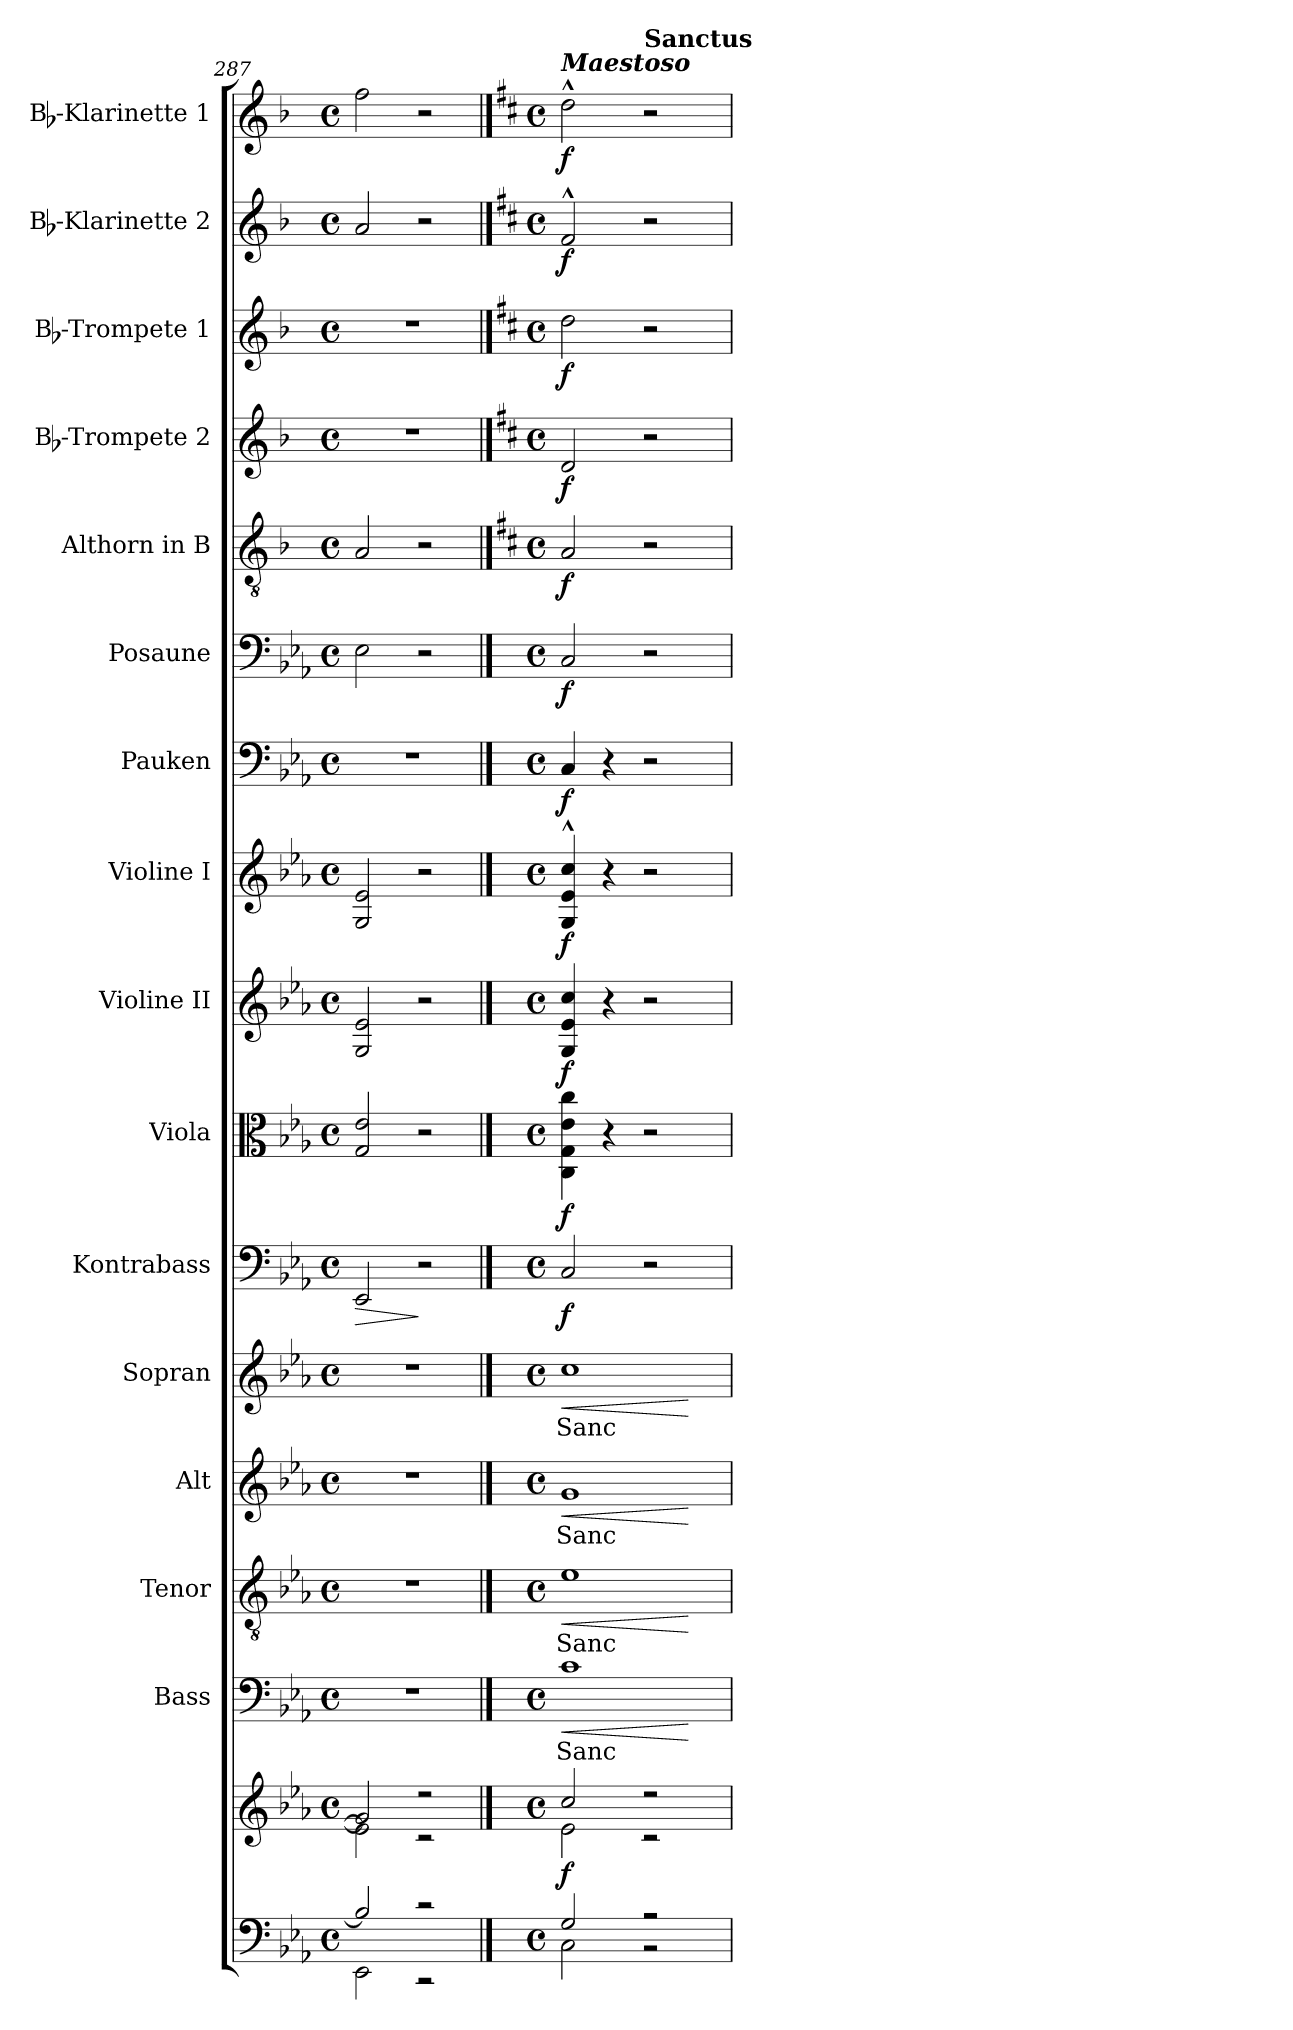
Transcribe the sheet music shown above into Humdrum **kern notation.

**kern	**kern	**dynam	**kern	**text	**dynam	**kern	**text	**dynam	**kern	**text	**dynam	**kern	**text	**dynam	**kern	**dynam	**kern	**dynam	**kern	**dynam	**kern	**dynam	**kern	**dynam	**kern	**dynam	**kern	**dynam	**kern	**dynam	**kern	**dynam	**kern	**dynam	**kern	**dynam
*part16	*part16	*part16	*part15	*part15	*part15	*part14	*part14	*part14	*part13	*part13	*part13	*part12	*part12	*part12	*part11	*part11	*part10	*part10	*part9	*part9	*part8	*part8	*part7	*part7	*part6	*part6	*part5	*part5	*part4	*part4	*part3	*part3	*part2	*part2	*part1	*part1
*staff17	*staff16	*staff16/17	*staff15	*staff15	*staff15	*staff14	*staff14	*staff14	*staff13	*staff13	*staff13	*staff12	*staff12	*staff12	*staff11	*staff11	*staff10	*staff10	*staff9	*staff9	*staff8	*staff8	*staff7	*staff7	*staff6	*staff6	*staff5	*staff5	*staff4	*staff4	*staff3	*staff3	*staff2	*staff2	*staff1	*staff1
*	*	*	*I"Bass	*	*	*I"Tenor	*	*	*I"Alt	*	*	*I"Sopran	*	*	*I"Kontrabass	*	*I"Viola	*	*I"Violine II	*	*I"Violine I	*	*I"Pauken	*	*I"Posaune	*	*I"Althorn in B	*	*I"Bb-Trompete 2	*	*I"Bb-Trompete 1	*	*I"Bb-Klarinette 2	*	*I"Bb-Klarinette 1	*
*	*	*	*I'B.	*	*	*I'T.	*	*	*I'A.	*	*	*I'S.	*	*	*I'Kb.	*	*I'Vla.	*	*I'Vl. II	*	*I'Vl. I	*	*I'Pk.	*	*I'Pos.	*	*	*	*I'Bb Trp. 2	*	*I'Bb Trp. 1	*	*I'Bb Kl. 2	*	*I'Bb Kl. 1	*
*clefF4	*clefG2	*	*clefF4	*	*	*clefGv2	*	*	*clefG2	*	*	*clefG2	*	*	*clefF4	*	*clefC3	*	*clefG2	*	*clefG2	*	*clefF4	*	*clefF4	*	*clefGv2	*	*clefG2	*	*clefG2	*	*clefG2	*	*clefG2	*
*	*	*	*	*	*	*	*	*	*	*	*	*	*	*	*ITrd7c12	*	*	*	*	*	*	*	*	*	*	*	*ITrd1c2	*	*ITrd1c2	*	*ITrd1c2	*	*ITrd1c2	*	*ITrd1c2	*
*k[b-e-a-]	*k[b-e-a-]	*	*k[b-e-a-]	*	*	*k[b-e-a-]	*	*	*k[b-e-a-]	*	*	*k[b-e-a-]	*	*	*k[b-e-a-]	*	*k[b-e-a-]	*	*k[b-e-a-]	*	*k[b-e-a-]	*	*k[b-e-a-]	*	*k[b-e-a-]	*	*k[b-e-a-]	*	*k[b-e-a-]	*	*k[b-e-a-]	*	*k[b-e-a-]	*	*k[b-e-a-]	*
*E-:	*E-:	*	*E-:	*	*	*E-:	*	*	*E-:	*	*	*E-:	*	*	*E-:	*	*E-:	*	*E-:	*	*E-:	*	*E-:	*	*E-:	*	*E-:	*	*E-:	*	*E-:	*	*E-:	*	*E-:	*
*M4/4	*M4/4	*	*M4/4	*	*	*M4/4	*	*	*M4/4	*	*	*M4/4	*	*	*M4/4	*	*M4/4	*	*M4/4	*	*M4/4	*	*M4/4	*	*M4/4	*	*M4/4	*	*M4/4	*	*M4/4	*	*M4/4	*	*M4/4	*
*met(c)	*met(c)	*	*met(c)	*	*	*met(c)	*	*	*met(c)	*	*	*met(c)	*	*	*met(c)	*	*met(c)	*	*met(c)	*	*met(c)	*	*met(c)	*	*met(c)	*	*met(c)	*	*met(c)	*	*met(c)	*	*met(c)	*	*met(c)	*
=287	=287	=287	=287	=287	=287	=287	=287	=287	=287	=287	=287	=287	=287	=287	=287	=287	=287	=287	=287	=287	=287	=287	=287	=287	=287	=287	=287	=287	=287	=287	=287	=287	=287	=287	=287	=287
*^	*^	*	*	*	*	*	*	*	*	*	*	*	*	*	*	*	*	*	*	*	*	*	*	*	*	*	*	*	*	*	*	*	*	*	*	*
!	!	!	!	!	!	!	!	!	!	!	!	!	!	!	!	!	!	!LO:HP:b	!	!	!	!	!	!	!	!	!	!	!	!	!	!	!	!	!	!	!	!
2B-/]	2EE-\	2g/]	2e-\]	.	1r	.	.	1r	.	.	1r	.	.	1r	.	.	2EEE-/	>	2G/ 2e-/	.	2G/ 2e-/	.	2G/ 2e-/	.	1r	.	2E-\	.	2G/	.	1r	.	1r	.	2g/	.	2ee-\	.
2r	2r	2r	2r	.	.	.	.	.	.	.	.	.	.	.	.	.	2r	]	2r	.	2r	.	2r	.	.	.	2r	.	2r	.	.	.	.	.	2r	.	2r	.
!!LO:PB:g=z
==288	==288	==288	==288	==288	==288	==288	==288	==288	==288	==288	==288	==288	==288	==288	==288	==288	==288	==288	==288	==288	==288	==288	==288	==288	==288	==288	==288	==288	==288	==288	==288	==288	==288	==288	==288	==288	==288	==288
*k[]	*	*k[]	*	*	*k[]	*	*	*k[]	*	*	*k[]	*	*	*k[]	*	*	*k[]	*	*k[]	*	*k[]	*	*k[]	*	*k[]	*	*k[]	*	*k[]	*	*k[]	*	*k[]	*	*k[]	*	*k[]	*
*C:	*	*C:	*	*	*C:	*	*	*C:	*	*	*C:	*	*	*C:	*	*	*C:	*	*C:	*	*C:	*	*C:	*	*C:	*	*C:	*	*C:	*	*C:	*	*C:	*	*C:	*	*C:	*
*M4/4	*	*M4/4	*	*	*M4/4	*	*	*M4/4	*	*	*M4/4	*	*	*M4/4	*	*	*M4/4	*	*M4/4	*	*M4/4	*	*M4/4	*	*M4/4	*	*M4/4	*	*M4/4	*	*M4/4	*	*M4/4	*	*M4/4	*	*M4/4	*
*met(c)	*	*met(c)	*	*	*met(c)	*	*	*met(c)	*	*	*met(c)	*	*	*met(c)	*	*	*met(c)	*	*met(c)	*	*met(c)	*	*met(c)	*	*met(c)	*	*met(c)	*	*met(c)	*	*met(c)	*	*met(c)	*	*met(c)	*	*met(c)	*
!	!	!	!	!	!	!	!	!	!	!	!	!	!	!	!	!	!	!	!	!	!	!	!	!	!	!	!	!	!	!	!	!	!	!	!	!	!LO:TX:a:Bi:t=Maestoso	!
!	!	!	!	!LO:DY:b	!	!LO:LY:b	!LO:HP:b	!	!LO:LY:b	!LO:HP:b	!	!LO:LY:b	!LO:HP:b	!	!LO:LY:b	!LO:HP:b	!	!LO:DY:b	!	!LO:DY:b	!	!LO:DY:b	!	!LO:DY:b	!	!LO:DY:b	!	!LO:DY:b	!	!LO:DY:b	!	!LO:DY:b	!	!LO:DY:b	!	!LO:DY:b	!	!LO:DY:b
2G/	2C\	2cc/	2e\	f	1c	Sanc-	<	1e	Sanc-	<	1g	Sanc-	<	1cc	Sanc-	<	2CC/	f	4C\ 4G\ 4e\ 4cc\	f	4G/ 4e/ 4cc/	f	4G/^^> 4e/^^> 4cc/^^>	f	4C/	f	2C/	f	2G/	f	2c/	f	2cc\	f	2e^^>/	f	2cc^^>\	f
.	.	.	.	.	.	.	.	.	.	.	.	.	.	.	.	.	.	.	4r	.	4r	.	4r	.	4r	.	.	.	.	.	.	.	.	.	.	.	.	.
!	!	!	!	!	!	!	!	!	!	!	!	!	!	!	!	!	!	!	!	!	!	!	!	!	!	!	!	!	!	!	!	!	!	!	!	!	!LO:TX:a:B:t=Sanctus	!
2r	2r	2r	2r	.	.	.	.	.	.	.	.	.	.	.	.	.	2r	.	2r	.	2r	.	2r	.	2r	.	2r	.	2r	.	2r	.	2r	.	2r	.	2r	.
*v	*v	*	*	*	*	*	*	*	*	*	*	*	*	*	*	*	*	*	*	*	*	*	*	*	*	*	*	*	*	*	*	*	*	*	*	*	*	*
*	*v	*v	*	*	*	*	*	*	*	*	*	*	*	*	*	*	*	*	*	*	*	*	*	*	*	*	*	*	*	*	*	*	*	*	*	*	*
.	.	.	.	.	[	.	.	[	.	.	[	.	.	[	.	.	.	.	.	.	.	.	.	.	.	.	.	.	.	.	.	.	.	.	.	.
=	=	=	=	=	=	=	=	=	=	=	=	=	=	=	=	=	=	=	=	=	=	=	=	=	=	=	=	=	=	=	=	=	=	=	=	=
*-	*-	*-	*-	*-	*-	*-	*-	*-	*-	*-	*-	*-	*-	*-	*-	*-	*-	*-	*-	*-	*-	*-	*-	*-	*-	*-	*-	*-	*-	*-	*-	*-	*-	*-	*-	*-
